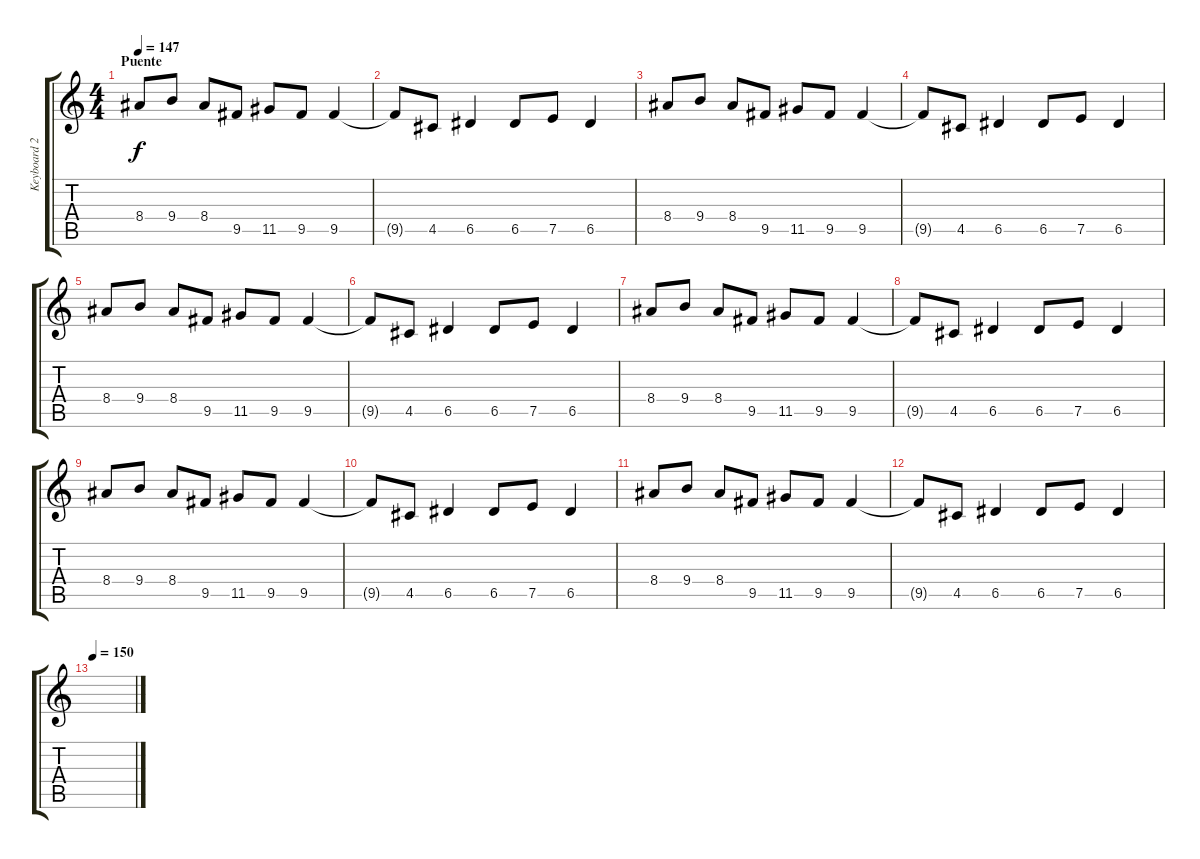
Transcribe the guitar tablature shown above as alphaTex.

\track ("Keyboard 2" "Keyboard 2") {instrument pad4choir}
\staff {score tabs}
\tuning (E5 B4 G4 D4 A3 E3) {hide}
\ts (4 4)
\section ("" "Puente")
\tempo 147
\clef g2
\ks c
8.4.8{dy f volume 11 balance 8} 9.4.8 8.4.8 9.5.8 11.5.8 9.5.8 9.5.4 |
9.5{t}.8 4.5.8 6.5.4 6.5.8 7.5.8 6.5.4 |
8.4.8 9.4.8 8.4.8 9.5.8 11.5.8 9.5.8 9.5.4 |
9.5{t}.8 4.5.8 6.5.4 6.5.8 7.5.8 6.5.4 |
8.4.8 9.4.8 8.4.8 9.5.8 11.5.8 9.5.8 9.5.4 |
9.5{t}.8 4.5.8 6.5.4 6.5.8 7.5.8 6.5.4 |
8.4.8 9.4.8 8.4.8 9.5.8 11.5.8 9.5.8 9.5.4 |
9.5{t}.8 4.5.8 6.5.4 6.5.8 7.5.8 6.5.4 |
8.4.8 9.4.8 8.4.8 9.5.8 11.5.8 9.5.8 9.5.4 |
9.5{t}.8 4.5.8 6.5.4 6.5.8 7.5.8 6.5.4 |
8.4.8 9.4.8 8.4.8 9.5.8 11.5.8 9.5.8 9.5.4 |
9.5{t}.8 4.5.8 6.5.4 6.5.8 7.5.8 6.5.4 |
\tempo 150
